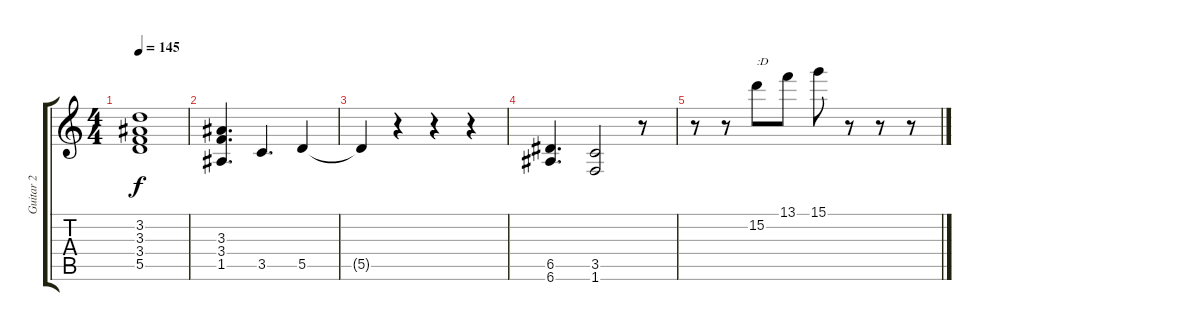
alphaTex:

\track ("Guitar 2" "Guitar 2") {instrument overdrivenguitar}
\staff {score tabs}
\tuning (E4 B3 G3 D3 A2 E2) {hide}
\ts (4 4)
\tempo 145
\clef g2
\ks c
(3.2 3.3 3.4 5.5).1{dy f} |
(3.3 3.4 1.5).4{d} 3.5.4{d} 5.5.4 |
5.5{t}.4 r.4 r.4 r.4 |
(6.5 6.6).4{d} (3.5 1.6).2 r.8 |
r.8 r.8 15.2.8{txt ":D"} 13.1.8 15.1.8 r.8 r.8 r.8
